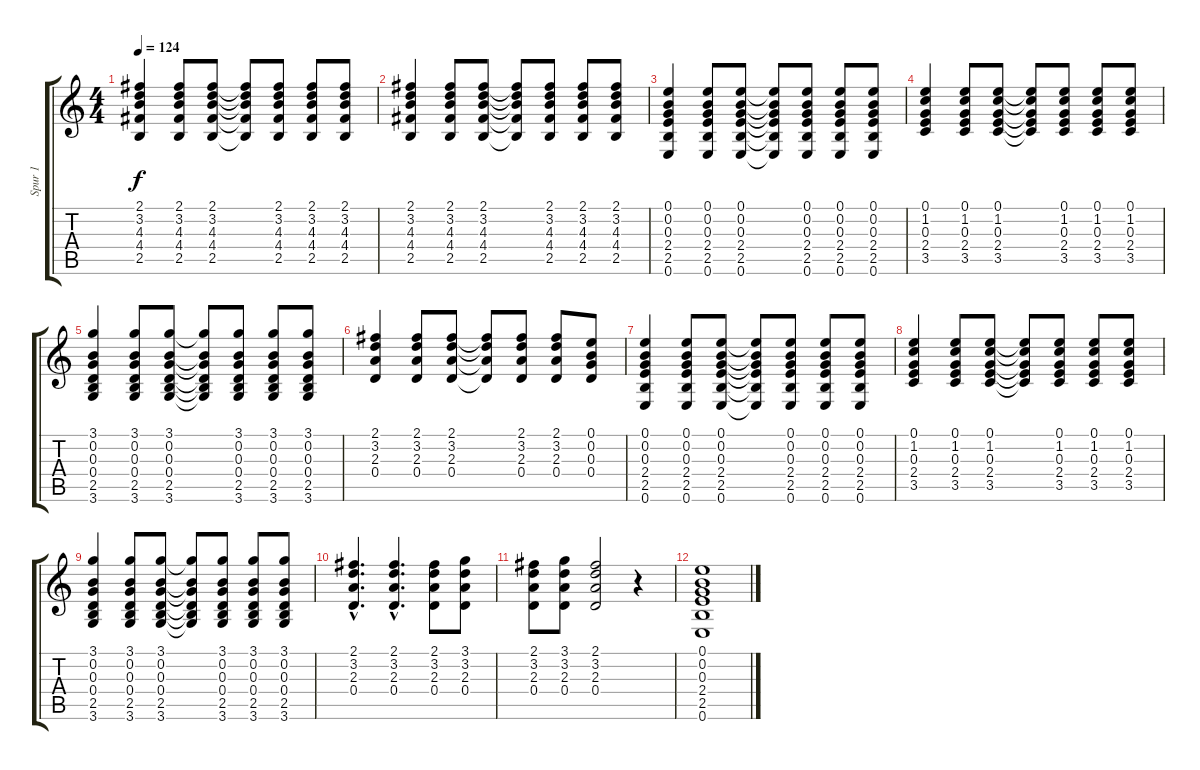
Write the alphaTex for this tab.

\track ("Spur 1" "Spur 1") {instrument acousticguitarsteel}
\staff {score tabs}
\tuning (E4 B3 G3 D3 A2 E2) {hide}
\ts (4 4)
\tempo 124
\clef g2
\ks c
(2.1 3.2 4.3 4.4 2.5).4{dy f} (2.1 3.2 4.3 4.4 2.5).8 (2.1 3.2 4.3 4.4 2.5).8 (2.1{t} 3.2{t} 4.3{t} 4.4{t} 2.5{t}).8 (2.1 3.2 4.3 4.4 2.5).8 (2.1 3.2 4.3 4.4 2.5).8 (2.1 3.2 4.3 4.4 2.5).8 |
(2.1 3.2 4.3 4.4 2.5).4 (2.1 3.2 4.3 4.4 2.5).8 (2.1 3.2 4.3 4.4 2.5).8 (2.1{t} 3.2{t} 4.3{t} 4.4{t} 2.5{t}).8 (2.1 3.2 4.3 4.4 2.5).8 (2.1 3.2 4.3 4.4 2.5).8 (2.1 3.2 4.3 4.4 2.5).8 |
(0.1 0.2 0.3 2.4 2.5 0.6).4 (0.1 0.2 0.3 2.4 2.5 0.6).8 (0.1 0.2 0.3 2.4 2.5 0.6).8 (0.1{t} 0.2{t} 0.3{t} 2.4{t} 2.5{t} 0.6{t}).8 (0.1 0.2 0.3 2.4 2.5 0.6).8 (0.1 0.2 0.3 2.4 2.5 0.6).8 (0.1 0.2 0.3 2.4 2.5 0.6).8 |
(0.1 1.2 0.3 2.4 3.5).4 (0.1 1.2 0.3 2.4 3.5).8 (0.1 1.2 0.3 2.4 3.5).8 (0.1{t} 1.2{t} 0.3{t} 2.4{t} 3.5{t}).8 (0.1 1.2 0.3 2.4 3.5).8 (0.1 1.2 0.3 2.4 3.5).8 (0.1 1.2 0.3 2.4 3.5).8 |
(3.1 0.2 0.3 0.4 2.5 3.6).4 (3.1 0.2 0.3 0.4 2.5 3.6).8 (3.1 0.2 0.3 0.4 2.5 3.6).8 (3.1{t} 0.2{t} 0.3{t} 0.4{t} 2.5{t} 3.6{t}).8 (3.1 0.2 0.3 0.4 2.5 3.6).8 (3.1 0.2 0.3 0.4 2.5 3.6).8 (3.1 0.2 0.3 0.4 2.5 3.6).8 |
(2.1 3.2 2.3 0.4).4 (2.1 3.2 2.3 0.4).8 (2.1 3.2 2.3 0.4).8 (2.1{t} 3.2{t} 2.3{t} 0.4{t}).8 (2.1 3.2 2.3 0.4).8 (2.1 3.2 2.3 0.4).8 (0.1 0.2 0.3 0.4).8 |
(0.1 0.2 0.3 2.4 2.5 0.6).4 (0.1 0.2 0.3 2.4 2.5 0.6).8 (0.1 0.2 0.3 2.4 2.5 0.6).8 (0.1{t} 0.2{t} 0.3{t} 2.4{t} 2.5{t} 0.6{t}).8 (0.1 0.2 0.3 2.4 2.5 0.6).8 (0.1 0.2 0.3 2.4 2.5 0.6).8 (0.1 0.2 0.3 2.4 2.5 0.6).8 |
(0.1 1.2 0.3 2.4 3.5).4 (0.1 1.2 0.3 2.4 3.5).8 (0.1 1.2 0.3 2.4 3.5).8 (0.1{t} 1.2{t} 0.3{t} 2.4{t} 3.5{t}).8 (0.1 1.2 0.3 2.4 3.5).8 (0.1 1.2 0.3 2.4 3.5).8 (0.1 1.2 0.3 2.4 3.5).8 |
(3.1 0.2 0.3 0.4 2.5 3.6).4 (3.1 0.2 0.3 0.4 2.5 3.6).8 (3.1 0.2 0.3 0.4 2.5 3.6).8 (3.1{t} 0.2{t} 0.3{t} 0.4{t} 2.5{t} 3.6{t}).8 (3.1 0.2 0.3 0.4 2.5 3.6).8 (3.1 0.2 0.3 0.4 2.5 3.6).8 (3.1 0.2 0.3 0.4 2.5 3.6).8 |
(2.1{hac} 3.2{hac} 2.3{hac} 0.4{hac}).4{d} (2.1{hac} 3.2{hac} 2.3{hac} 0.4{hac}).4{d} (2.1 3.2 2.3 0.4).8 (3.1 3.2 2.3 0.4).8 |
(2.1 3.2 2.3 0.4).8 (3.1 3.2 2.3 0.4).8 (2.1 3.2 2.3 0.4).2 r.4 |
(0.1 0.2 0.3 2.4 2.5 0.6).1
